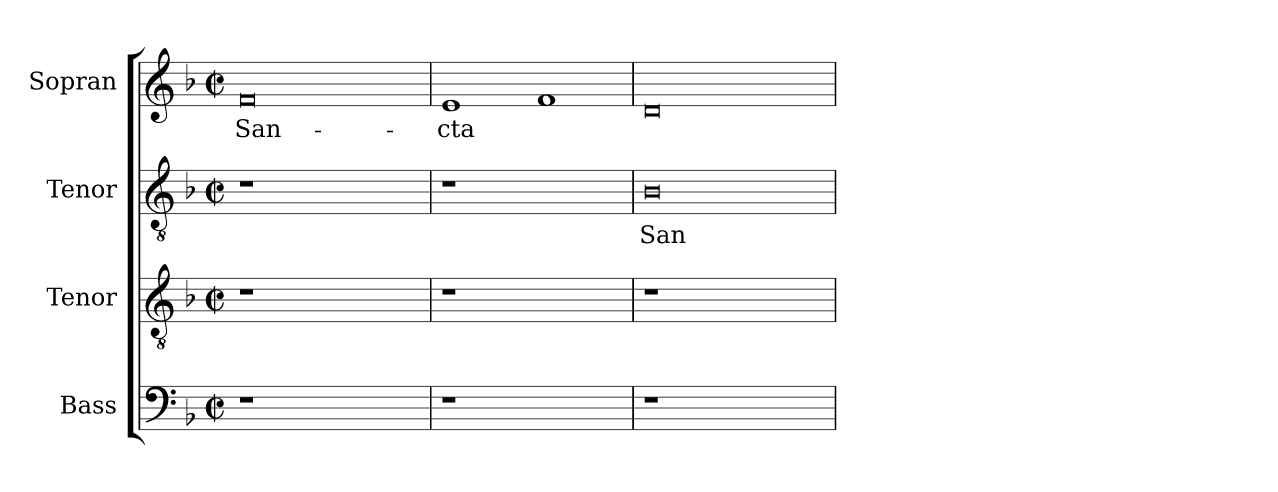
**kern	**kern	**kern	**text	**kern	**text
*part4	*part3	*part2	*part2	*part1	*part1
*staff4	*staff3	*staff2	*staff2	*staff1	*staff1
*I"Bass	*I"Tenor	*I"Tenor	*	*I"Sopran	*
*	*I'Tenor	*	*	*	*
!!LO:PB:g=z
*clefF4	*clefGv2	*clefGv2	*	*clefG2	*
*	*ITrd7c12	*ITrd7c12	*	*	*
*k[b-]	*k[b-]	*k[b-]	*	*k[b-]	*
*F:	*F:	*F:	*	*F:	*
*M2/2	*M2/2	*M2/2	*	*M2/2	*
*met(c|)	*met(c|)	*met(c|)	*	*met(c|)	*
=1	=1	=1	=1	=1	=1
!LO:N:vis=1	!LO:N:vis=1	!LO:N:vis=1	!	!	!
!	!	!	!	!	!LO:LY:b:color=#000000
1r	1r	1r	.	0fi	San-
1ryy	1ryy	1ryy	.	.	.
=2	=2	=2	=2	=2	=2
!LO:N:vis=1	!LO:N:vis=1	!LO:N:vis=1	!	!	!
!	!	!	!	!	!LO:LY:b:color=#000000
1r	1r	1r	.	1ei	-cta
1ryy	1ryy	1ryy	.	1fi	.
=3	=3	=3	=3	=3	=3
!LO:N:vis=1	!LO:N:vis=1	!	!	!	!
!	!	!	!LO:LY:b:color=#000000	!	!
1r	1r	0BB-i	San-	0di	.
1ryy	1ryy	.	.	.	.
=	=	=	=	=	=
*-	*-	*-	*-	*-	*-
